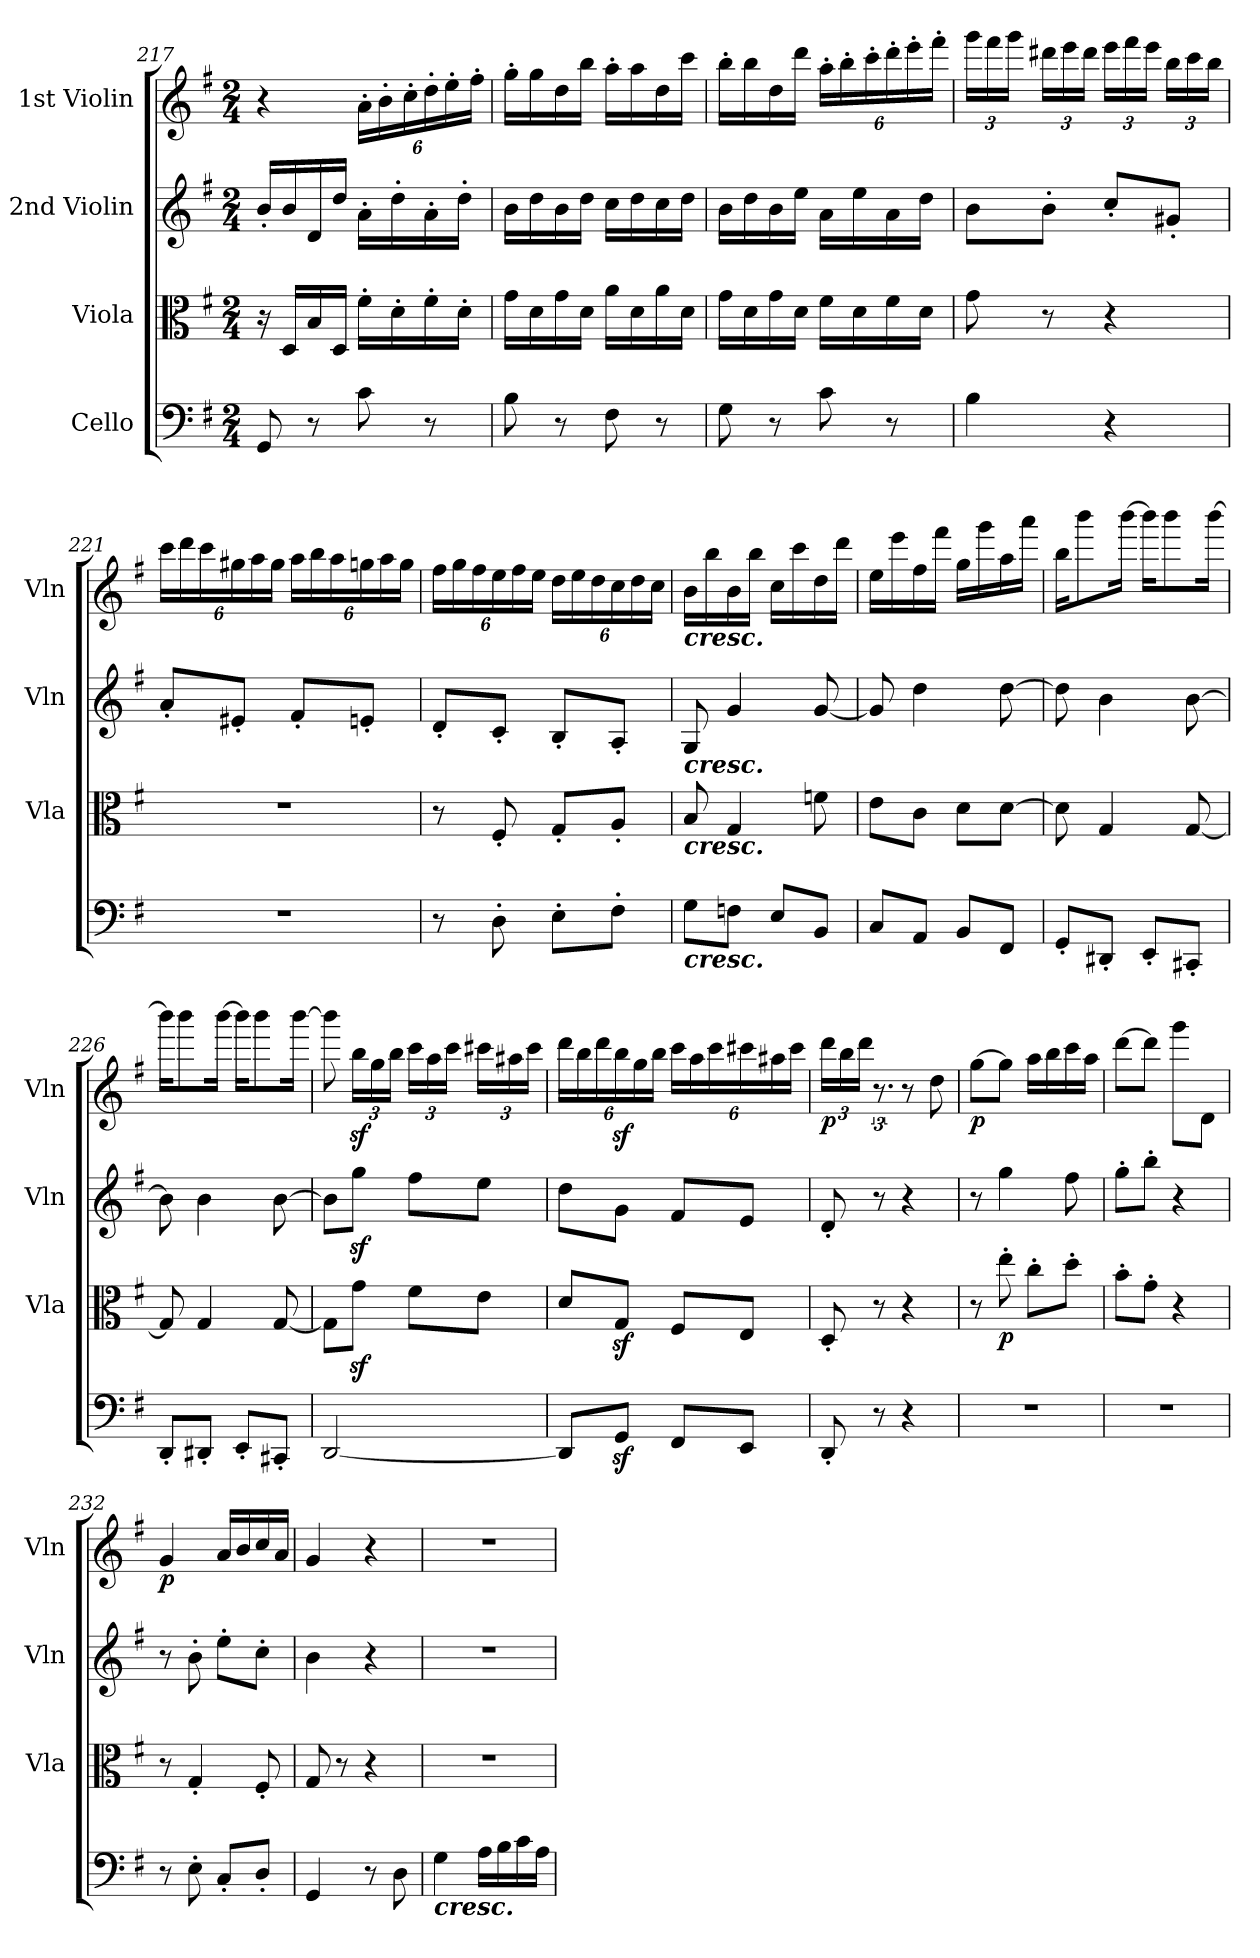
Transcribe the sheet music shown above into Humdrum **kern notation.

**kern	**kern	**dynam	**kern	**kern	**dynam
*part4	*part3	*part3	*part2	*part1	*part1
*staff4	*staff3	*staff3	*staff2	*staff1	*staff1
*I"Cello	*I"Viola	*	*I"2nd Violin	*I"1st Violin	*
*	*I'Vla	*	*I'Vln	*I'Vln	*
*clefF4	*clefC3	*	*clefG2	*clefG2	*
*k[f#]	*k[f#]	*	*k[f#]	*k[f#]	*
*G:	*G:	*	*G:	*G:	*
*M2/4	*M2/4	*	*M2/4	*M2/4	*
=217	=217	=217	=217	=217	=217
8GG/	16r	.	16b'/LL	4r	.
.	16D/LL	.	16b/	.	.
8r	16B/	.	16d/	.	.
.	16D/JJ	.	16dd/JJ	.	.
*	*	*	*	*Xbrackettup	*
8c\	16f#'\LL	.	16a'\LL	24a'\LL	.
.	.	.	.	24b'\	.
.	16d'\	.	16dd'\	.	.
.	.	.	.	24cc'\	.
8r	16f#'\	.	16a'\	24dd'\	.
.	.	.	.	24ee'\	.
.	16d'\JJ	.	16dd'\JJ	.	.
.	.	.	.	24ff#'\JJ	.
=218	=218	=218	=218	=218	=218
8B\	16g\LL	.	16b\LL	16gg'\LL	.
.	16d\	.	16dd\	16gg\	.
8r	16g\	.	16b\	16dd\	.
.	16d\JJ	.	16dd\JJ	16bb\JJ	.
8F#\	16a\LL	.	16cc\LL	16aa'\LL	.
.	16d\	.	16dd\	16aa\	.
8r	16a\	.	16cc\	16dd\	.
.	16d\JJ	.	16dd\JJ	16ccc\JJ	.
=219	=219	=219	=219	=219	=219
8G\	16g\LL	.	16b\LL	16bb'\LL	.
.	16d\	.	16dd\	16bb\	.
8r	16g\	.	16b\	16dd\	.
.	16d\JJ	.	16ee\JJ	16ddd\JJ	.
8c\	16f#\LL	.	16a\LL	24aa'\LL	.
.	.	.	.	24bb'\	.
.	16d\	.	16ee\	.	.
.	.	.	.	24ccc'\	.
8r	16f#\	.	16a\	24ddd'\	.
.	.	.	.	24eee'\	.
.	16d\JJ	.	16dd\JJ	.	.
.	.	.	.	24fff#'\JJ	.
=220	=220	=220	=220	=220	=220
4B\	8g\	.	8b\L	24ggg\LL	.
.	.	.	.	24fff#\	.
.	.	.	.	24ggg\JJ	.
.	8r	.	8b'\J	24ddd#X\LL	.
.	.	.	.	24eee\	.
.	.	.	.	24ddd#\JJ	.
4r	4r	.	8cc'/L	24eee\LL	.
.	.	.	.	24fff#\	.
.	.	.	.	24eee\JJ	.
.	.	.	8g#X'/J	24bb\LL	.
.	.	.	.	24ccc\	.
.	.	.	.	24bb\JJ	.
=221	=221	=221	=221	=221	=221
2r	2r	.	8a'/L	24ccc\LL	.
.	.	.	.	24ddd\	.
.	.	.	.	24ccc\	.
.	.	.	8e#X'/J	24gg#X\	.
.	.	.	.	24aa\	.
.	.	.	.	24gg#\JJ	.
.	.	.	8f#'/L	24aa\LL	.
.	.	.	.	24bb\	.
.	.	.	.	24aa\	.
.	.	.	8en'/J	24ggn\	.
.	.	.	.	24aa\	.
.	.	.	.	24gg\JJ	.
=222	=222	=222	=222	=222	=222
8r	8r	.	8d'/L	24ff#\LL	.
.	.	.	.	24gg\	.
.	.	.	.	24ff#\	.
8D'\	8F#'/	.	8c'/J	24ee\	.
.	.	.	.	24ff#\	.
.	.	.	.	24ee\JJ	.
8E'\L	8G'/L	.	8B'/L	24dd\LL	.
.	.	.	.	24ee\	.
.	.	.	.	24dd\	.
8F#'\J	8A'/J	.	8A'/J	24cc\	.
.	.	.	.	24dd\	.
.	.	.	.	24cc\JJ	.
=223	=223	=223	=223	=223	=223
!	!	!	!	!LO:TX:b:Bi:t=cresc.	!
!	!	!	!LO:TX:b:Bi:t=cresc.	!	!
!	!LO:TX:b:Bi:t=cresc.	!	!	!	!
!LO:TX:b:Bi:t=cresc.	!	!	!	!	!
8G\L	8B/	.	8G/	16b\LL	.
.	.	.	.	16bb\	.
8Fn\J	4G/	.	4g/	16b\	.
.	.	.	.	16bb\JJ	.
8E/L	.	.	.	16cc\LL	.
.	.	.	.	16ccc\	.
8BB/J	8fn\	.	[8g/	16dd\	.
.	.	.	.	16ddd\JJ	.
=224	=224	=224	=224	=224	=224
8C/L	8e\L	.	8g/]	16ee\LL	.
.	.	.	.	16eee\	.
8AA/J	8c\J	.	4dd\	16ff#\	.
.	.	.	.	16fff#\JJ	.
8BB/L	8d\L	.	.	16gg\LL	.
.	.	.	.	16ggg\	.
8FF#/J	[8d\J	.	[8dd\	16aa\	.
.	.	.	.	16aaa\JJ	.
=225	=225	=225	=225	=225	=225
8GG'/L	8d\]	.	8dd\]	16bb\KL	.
.	.	.	.	8bbb\	.
8DD#X'/J	4G/	.	4b\	.	.
.	.	.	.	[16bbb\Jk	.
8EE'/L	.	.	.	16bbb\KL]	.
.	.	.	.	8bbb\	.
8CC#X'/J	[8G/	.	[8b\	.	.
.	.	.	.	[16bbb\Jk	.
=226	=226	=226	=226	=226	=226
8DD'/L	8G/]	.	8b\]	16bbb\KL]	.
.	.	.	.	8bbb\	.
8DD#X'/J	4G/	.	4b\	.	.
.	.	.	.	[16bbb\Jk	.
8EE'/L	.	.	.	16bbb\KL]	.
.	.	.	.	8bbb\	.
8CC#X'/J	[8G/	.	[8b\	.	.
.	.	.	.	[16bbb\Jk	.
=227	=227	=227	=227	=227	=227
[2DD/	8G\L]	.	8b\L]	8bbb\]	.
.	8gz<\J	.	8ggz<\J	24bbz<\LL	.
.	.	.	.	24gg\	.
.	.	.	.	24bb\JJ	.
.	8f#\L	.	8ff#\L	24ccc\LL	.
.	.	.	.	24aa\	.
.	.	.	.	24ccc\JJ	.
.	8e\J	.	8ee\J	24ccc#X\LL	.
.	.	.	.	24aa#X\	.
.	.	.	.	24ccc#\JJ	.
=228	=228	=228	=228	=228	=228
8DD/L]	8d/L	.	8dd\L	24ddd\LL	.
.	.	.	.	24bb\	.
.	.	.	.	24ddd\	.
8GGz</J	8Gz>/J	.	8g\J	24bbz<\	.
.	.	.	.	24gg\	.
.	.	.	.	24bb\JJ	.
8FF#/L	8F#/L	.	8f#/L	24ccc\LL	.
.	.	.	.	24aa\	.
.	.	.	.	24ccc\	.
8EE/J	8E/J	.	8e/J	24ccc#X\	.
.	.	.	.	24aa#X\	.
.	.	.	.	24ccc#\JJ	.
=229	=229	=229	=229	=229	=229
*	*	*	*	*brackettup	*
!	!	!	!	!	!LO:DY:b
8DD'/	8D'/	.	8d'/	24ddd\LL	p
.	.	.	.	24bb\	.
.	.	.	.	24ddd\JJ	.
8r	8r	.	8r	12.r	.
4r	4r	.	4r	8r	.
.	.	.	.	8dd\	.
=230	=230	=230	=230	=230	=230
!	!	!	!	!	!LO:DY:b
2r	8r	.	8r	[8gg\L	p
!	!	!LO:DY:b	!	!	!
.	8ee'\	p	4gg\	8gg\J]	.
.	8cc'\L	.	.	16aa\LL	.
.	.	.	.	16bb\	.
.	8dd'\J	.	8ff#\	16ccc\	.
.	.	.	.	16aa\JJ	.
=231	=231	=231	=231	=231	=231
2r	8b'\L	.	8gg'\L	[8ddd\L	.
.	8g'\J	.	8bb'\J	8ddd\J]	.
.	4r	.	4r	8ggg\L	.
.	.	.	.	8d\J	.
=232	=232	=232	=232	=232	=232
!	!	!	!	!	!LO:DY:b
8r	8r	.	8r	4g/	p
8E'\	4G'/	.	8b'\	.	.
8C'/L	.	.	8ee'\L	16a/LL	.
.	.	.	.	16b/	.
8D'/J	8F#'/	.	8cc'\J	16cc/	.
.	.	.	.	16a/JJ	.
=233	=233	=233	=233	=233	=233
4GG/	8G/	.	4b\	4g/	.
.	8r	.	.	.	.
8r	4r	.	4r	4r	.
8D\	.	.	.	.	.
=234	=234	=234	=234	=234	=234
!LO:TX:b:Bi:t=cresc.	!	!	!	!	!
4G\	2r	.	2r	2r	.
16A\LL	.	.	.	.	.
16B\	.	.	.	.	.
16c\	.	.	.	.	.
16A\JJ	.	.	.	.	.
=	=	=	=	=	=
*-	*-	*-	*-	*-	*-
